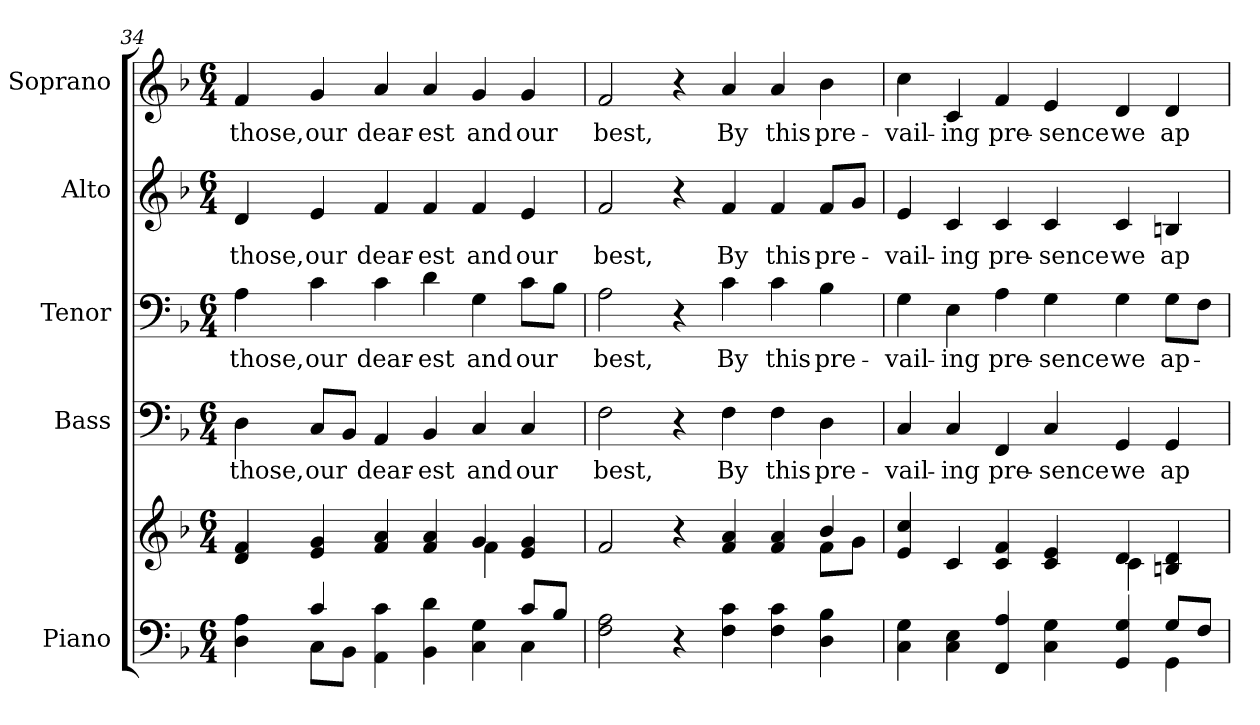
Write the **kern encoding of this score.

**kern	**kern	**kern	**text	**kern	**text	**kern	**text	**kern	**text
*part5	*part5	*part4	*part4	*part3	*part3	*part2	*part2	*part1	*part1
*staff6	*staff5	*staff4	*staff4	*staff3	*staff3	*staff2	*staff2	*staff1	*staff1
*I"Piano	*	*I"Bass	*	*I"Tenor	*	*I"Alto	*	*I"Soprano	*
*I'Pno.	*	*I'B.	*	*I'T.	*	*I'A.	*	*I'S.	*
!!LO:PB:g=z
*clefF4	*clefG2	*clefF4	*	*clefF4	*	*clefG2	*	*clefG2	*
*k[b-]	*k[b-]	*k[b-]	*	*k[b-]	*	*k[b-]	*	*k[b-]	*
*F:	*F:	*F:	*	*F:	*	*F:	*	*F:	*
*M6/4	*M6/4	*M6/4	*	*M6/4	*	*M6/4	*	*M6/4	*
=34	=34	=34	=34	=34	=34	=34	=34	=34	=34
*^	*^	*	*	*	*	*	*	*	*
!	!	!	!	!	!LO:LY:b:color=#000000	!	!	!	!	!	!
!	!	!	!	!	!	!	!LO:LY:b:color=#000000	!	!	!	!
!	!	!	!	!	!	!	!	!	!LO:LY:b:color=#000000	!	!
!	!	!	!	!	!	!	!	!	!	!	!LO:LY:b:color=#000000
4Di\ 4Ai	4ryy	4di/ 4fi	2.ryy	4Di\	those,	4Ai\	those,	4di/	those,	4fi/	those,
!	!	!	!	!	!LO:LY:b:color=#000000	!	!	!	!	!	!
!	!	!	!	!	!	!	!LO:LY:b:color=#000000	!	!	!	!
!	!	!	!	!	!	!	!	!	!LO:LY:b:color=#000000	!	!
!	!	!	!	!	!	!	!	!	!	!	!LO:LY:b:color=#000000
4ci/	8Ci\L	4ei/ 4gi	.	8Ci/L	our	4ci\	our	4ei/	our	4gi/	our
.	8BB-i\J	.	.	8BB-i/J	.	.	.	.	.	.	.
!	!	!	!	!	!LO:LY:b:color=#000000	!	!	!	!	!	!
!	!	!	!	!	!	!	!LO:LY:b:color=#000000	!	!	!	!
!	!	!	!	!	!	!	!	!	!LO:LY:b:color=#000000	!	!
!	!	!	!	!	!	!	!	!	!	!	!LO:LY:b:color=#000000
4AAi\ 4ci	4ryy	4fi/ 4ai	.	4AAi/	dear-	4ci\	dear-	4fi/	dear-	4ai/	dear-
!	!	!	!	!	!LO:LY:b:color=#000000	!	!	!	!	!	!
!	!	!	!	!	!	!	!LO:LY:b:color=#000000	!	!	!	!
!	!	!	!	!	!	!	!	!	!LO:LY:b:color=#000000	!	!
!	!	!	!	!	!	!	!	!	!	!	!LO:LY:b:color=#000000
4BB-i\ 4di	4ryy	4fi/ 4ai	4ryy	4BB-i/	-est	4di\	-est	4fi/	-est	4ai/	-est
!	!	!	!	!	!LO:LY:b:color=#000000	!	!	!	!	!	!
!	!	!	!	!	!	!	!LO:LY:b:color=#000000	!	!	!	!
!	!	!	!	!	!	!	!	!	!LO:LY:b:color=#000000	!	!
!	!	!	!	!	!	!	!	!	!	!	!LO:LY:b:color=#000000
4Ci\ 4Gi	4ryy	4gi/	4fi\	4Ci/	and	4Gi\	and	4fi/	and	4gi/	and
!	!	!	!	!	!LO:LY:b:color=#000000	!	!	!	!	!	!
!	!	!	!	!	!	!	!LO:LY:b:color=#000000	!	!	!	!
!	!	!	!	!	!	!	!	!	!LO:LY:b:color=#000000	!	!
!	!	!	!	!	!	!	!	!	!	!	!LO:LY:b:color=#000000
8ci/L	4Ci\	4ei/ 4gi	4ryy	4Ci/	our	8ci\L	our	4ei/	our	4gi/	our
8B-i/J	.	.	.	.	.	8B-i\J	.	.	.	.	.
*v	*v	*	*	*	*	*	*	*	*	*	*
=35	=35	=35	=35	=35	=35	=35	=35	=35	=35	=35
!	!	!	!	!LO:LY:b:color=#000000	!	!	!	!	!	!
!	!	!	!	!	!	!LO:LY:b:color=#000000	!	!	!	!
!	!	!	!	!	!	!	!	!LO:LY:b:color=#000000	!	!
!	!	!	!	!	!	!	!	!	!	!LO:LY:b:color=#000000
2Fi\ 2Ai	2fi/	2.ryy	2Fi\	best,	2Ai\	best,	2fi/	best,	2fi/	best,
4r	4r	.	4r	.	4r	.	4r	.	4r	.
!	!	!	!	!LO:LY:b:color=#000000	!	!	!	!	!	!
!	!	!	!	!	!	!LO:LY:b:color=#000000	!	!	!	!
!	!	!	!	!	!	!	!	!LO:LY:b:color=#000000	!	!
!	!	!	!	!	!	!	!	!	!	!LO:LY:b:color=#000000
4Fi\ 4ci	4fi/ 4ai	4ryy	4Fi\	By	4ci\	By	4fi/	By	4ai/	By
!	!	!	!	!LO:LY:b:color=#000000	!	!	!	!	!	!
!	!	!	!	!	!	!LO:LY:b:color=#000000	!	!	!	!
!	!	!	!	!	!	!	!	!LO:LY:b:color=#000000	!	!
!	!	!	!	!	!	!	!	!	!	!LO:LY:b:color=#000000
4Fi\ 4ci	4fi/ 4ai	4ryy	4Fi\	this	4ci\	this	4fi/	this	4ai/	this
!	!	!	!	!LO:LY:b:color=#000000	!	!	!	!	!	!
!	!	!	!	!	!	!LO:LY:b:color=#000000	!	!	!	!
!	!	!	!	!	!	!	!	!LO:LY:b:color=#000000	!	!
!	!	!	!	!	!	!	!	!	!	!LO:LY:b:color=#000000
4Di\ 4B-i	4b-i/	8fi\L	4Di\	pre-	4B-i\	pre-	8fi/L	pre-	4b-i\	pre-
.	.	8gi\J	.	.	.	.	8gi/J	.	.	.
=36	=36	=36	=36	=36	=36	=36	=36	=36	=36	=36
*^	*	*	*	*	*	*	*	*	*	*
!	!	!	!	!	!LO:LY:b:color=#000000	!	!	!	!	!	!
!	!	!	!	!	!	!	!LO:LY:b:color=#000000	!	!	!	!
!	!	!	!	!	!	!	!	!	!LO:LY:b:color=#000000	!	!
!	!	!	!	!	!	!	!	!	!	!	!LO:LY:b:color=#000000
4Ci\ 4Gi	2.ryy	4ei/ 4cci	2.ryy	4Ci/	-vail-	4Gi\	-vail-	4ei/	-vail-	4cci\	-vail-
!	!	!	!	!	!LO:LY:b:color=#000000	!	!	!	!	!	!
!	!	!	!	!	!	!	!LO:LY:b:color=#000000	!	!	!	!
!	!	!	!	!	!	!	!	!	!LO:LY:b:color=#000000	!	!
!	!	!	!	!	!	!	!	!	!	!	!LO:LY:b:color=#000000
4Ci\ 4Ei	.	4ci/	.	4Ci/	-ing	4Ei\	-ing	4ci/	-ing	4ci/	-ing
!	!	!	!	!	!LO:LY:b:color=#000000	!	!	!	!	!	!
!	!	!	!	!	!	!	!LO:LY:b:color=#000000	!	!	!	!
!	!	!	!	!	!	!	!	!	!LO:LY:b:color=#000000	!	!
!	!	!	!	!	!	!	!	!	!	!	!LO:LY:b:color=#000000
4FFi/ 4Ai	.	4ci/ 4fi	.	4FFi/	pre-	4Ai\	pre-	4ci/	pre-	4fi/	pre-
!	!	!	!	!	!LO:LY:b:color=#000000	!	!	!	!	!	!
!	!	!	!	!	!	!	!LO:LY:b:color=#000000	!	!	!	!
!	!	!	!	!	!	!	!	!	!LO:LY:b:color=#000000	!	!
!	!	!	!	!	!	!	!	!	!	!	!LO:LY:b:color=#000000
4Ci\ 4Gi	4ryy	4ci/ 4ei	4ryy	4Ci/	-sence	4Gi\	-sence	4ci/	-sence	4ei/	-sence
!	!	!	!	!	!LO:LY:b:color=#000000	!	!	!	!	!	!
!	!	!	!	!	!	!	!LO:LY:b:color=#000000	!	!	!	!
!	!	!	!	!	!	!	!	!	!LO:LY:b:color=#000000	!	!
!	!	!	!	!	!	!	!	!	!	!	!LO:LY:b:color=#000000
4GGi/ 4Gi	4ryy	4di/	4ci\	4GGi/	we	4Gi\	we	4ci/	we	4di/	we
!	!	!	!	!	!LO:LY:b:color=#000000	!	!	!	!	!	!
!	!	!	!	!	!	!	!LO:LY:b:color=#000000	!	!	!	!
!	!	!	!	!	!	!	!	!	!LO:LY:b:color=#000000	!	!
!	!	!	!	!	!	!	!	!	!	!	!LO:LY:b:color=#000000
8Gi/L	4GGi\	4Bni/ 4di	4ryy	4GGi/	ap-	8Gi\L	ap-	4Bni/	ap-	4di/	ap-
8Fi/J	.	.	.	.	.	8Fi\J	.	.	.	.	.
*v	*v	*	*	*	*	*	*	*	*	*	*
*	*v	*v	*	*	*	*	*	*	*	*
=	=	=	=	=	=	=	=	=	=
*-	*-	*-	*-	*-	*-	*-	*-	*-	*-
